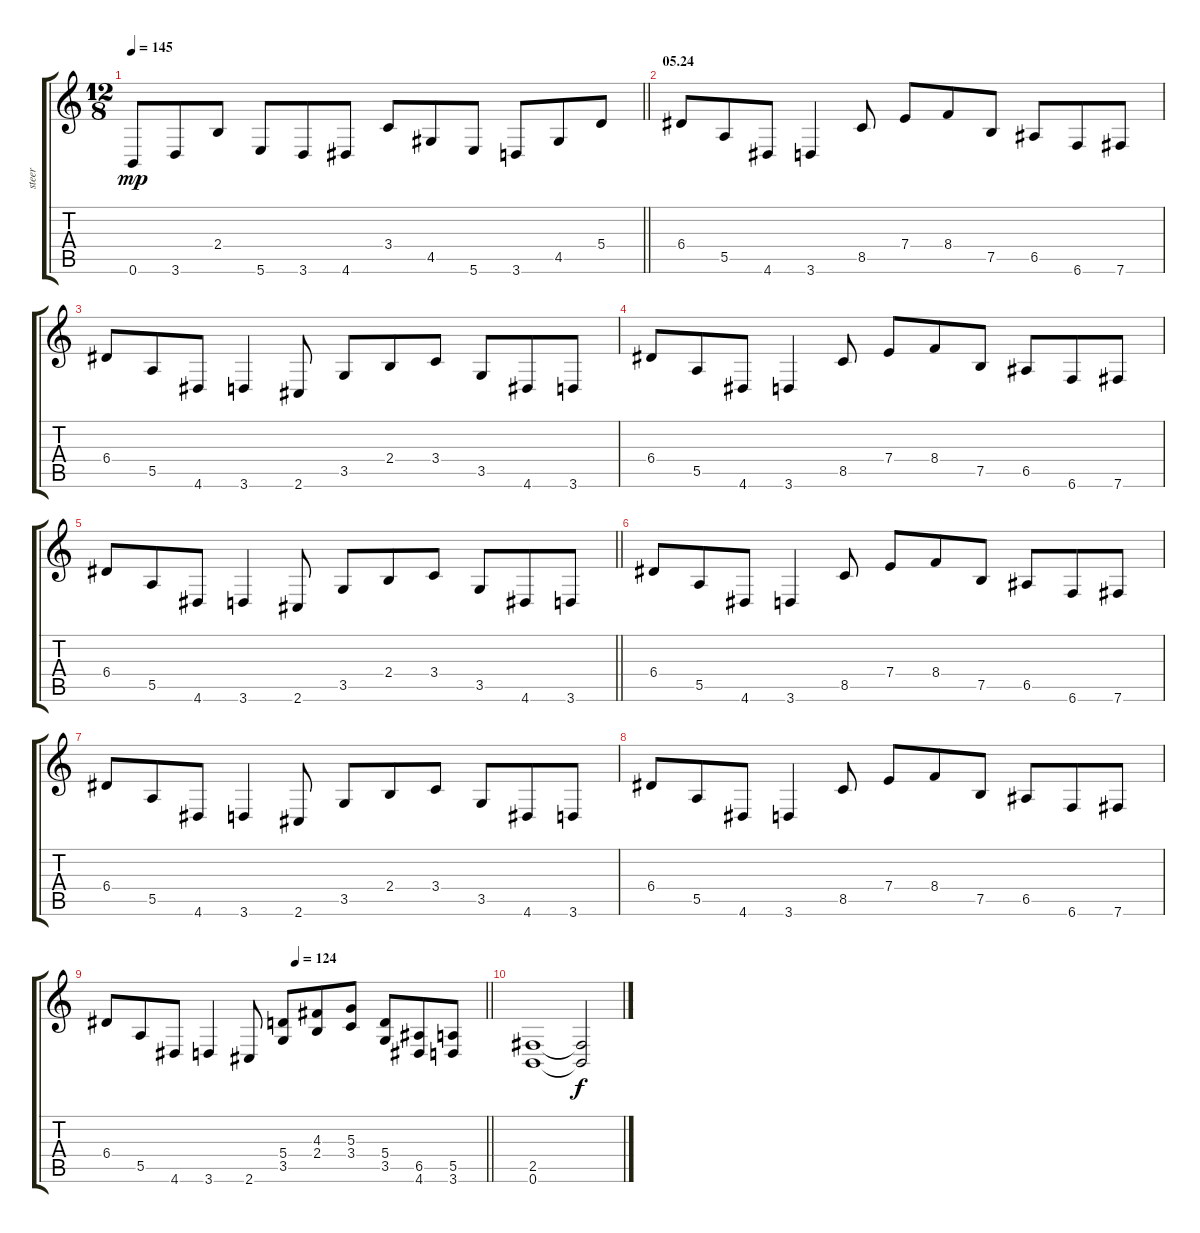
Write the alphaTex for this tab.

\track ("steer" "steer") {instrument distortionguitar}
\staff {score tabs}
\tuning (B3 Gb3 D3 A2 E2 B1) {hide}
\ts (12 8)
\tempo 145
\clef g2
\barLineRight lightlight
\ks c
0.6.8{dy mp} 3.6.8 2.4.8 5.6.8 3.6.8 4.6.8 3.4.8 4.5.8 5.6.8 3.6.8 4.5.8 5.4.8 |
\section ("" "05.24")
6.4.8 5.5.8 4.6.8 3.6.4 8.5.8 7.4.8 8.4.8 7.5.8 6.5.8 6.6.8 7.6.8 |
6.4.8 5.5.8 4.6.8 3.6.4 2.6.8 3.5.8 2.4.8 3.4.8 3.5.8 4.6.8 3.6.8 |
6.4.8 5.5.8 4.6.8 3.6.4 8.5.8 7.4.8 8.4.8 7.5.8 6.5.8 6.6.8 7.6.8 |
\barLineRight lightlight
6.4.8 5.5.8 4.6.8 3.6.4 2.6.8 3.5.8 2.4.8 3.4.8 3.5.8 4.6.8 3.6.8 |
6.4.8 5.5.8 4.6.8 3.6.4 8.5.8 7.4.8 8.4.8 7.5.8 6.5.8 6.6.8 7.6.8 |
6.4.8 5.5.8 4.6.8 3.6.4 2.6.8 3.5.8 2.4.8 3.4.8 3.5.8 4.6.8 3.6.8 |
6.4.8 5.5.8 4.6.8 3.6.4 8.5.8 7.4.8 8.4.8 7.5.8 6.5.8 6.6.8 7.6.8 |
\tempo (124 0.5)
\barLineRight lightlight
6.4.8 5.5.8 4.6.8 3.6.4 2.6.8 (5.4 3.5).8 (4.3 2.4).8 (5.3 3.4).8 (5.4 3.5).8 (6.5 4.6).8 (5.5 3.6).8 |
(2.5 0.6).1 (2.5{t} 0.6{t}).2{dy f}
